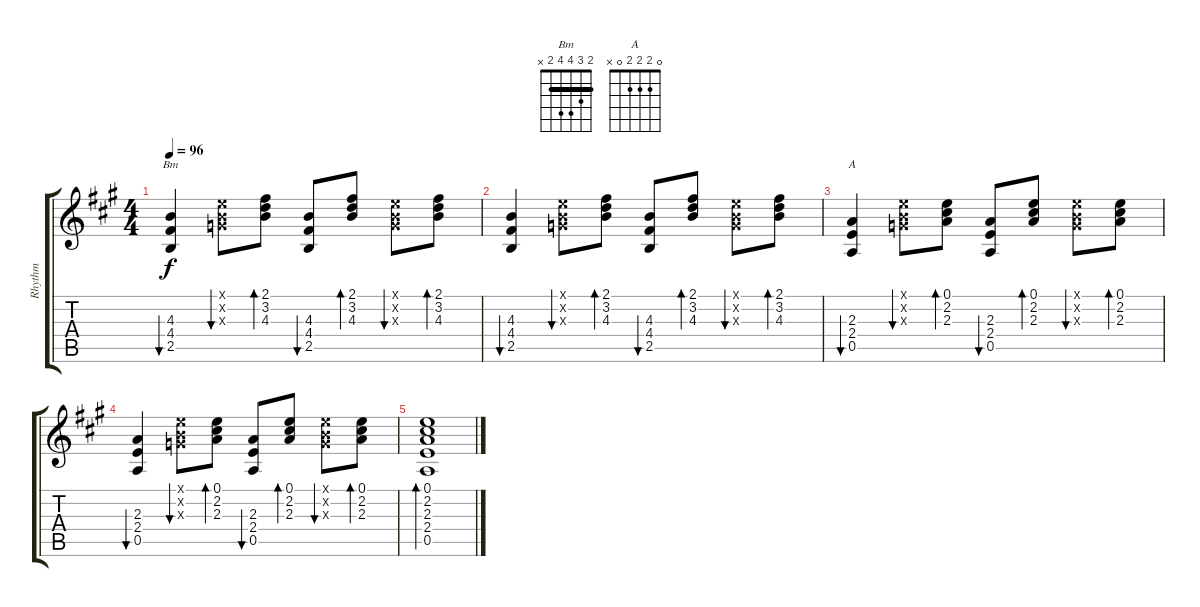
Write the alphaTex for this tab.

\track ("Rhythm" "Rhythm") {instrument acousticguitarnylon}
\staff {score tabs}
\tuning (E4 B3 G3 D3 A2 E2) {hide}
\chord ("Bm" 2 3 4 4 2 x) {barre 2}
\chord ("A" 0 2 2 2 0 x)
\ts (4 4)
\tempo 96
\clef g2
\ks a
(4.3 4.4 2.5).4{bu 60 ch "Bm" dy f} (0.1{x} 0.2{x} 0.3{x}).8{bu 60} (2.1 3.2 4.3).8{bd 60} (4.3 4.4 2.5).8{bu 60} (2.1 3.2 4.3).8{bd 60} (0.1{x} 0.2{x} 0.3{x}).8{bu 60} (2.1 3.2 4.3).8{bd 60} |
(4.3 4.4 2.5).4{bu 60} (0.1{x} 0.2{x} 0.3{x}).8{bu 60} (2.1 3.2 4.3).8{bd 60} (4.3 4.4 2.5).8{bu 60} (2.1 3.2 4.3).8{bd 60} (0.1{x} 0.2{x} 0.3{x}).8{bu 60} (2.1 3.2 4.3).8{bd 60} |
(2.3 2.4 0.5).4{bu 60 ch "A"} (0.1{x} 0.2{x} 0.3{x}).8{bu 60} (0.1 2.2 2.3).8{bd 60} (2.3 2.4 0.5).8{bu 60} (0.1 2.2 2.3).8{bd 60} (0.1{x} 0.2{x} 0.3{x}).8{bu 60} (0.1 2.2 2.3).8{bd 60} |
(2.3 2.4 0.5).4{bu 60} (0.1{x} 0.2{x} 0.3{x}).8{bu 60} (0.1 2.2 2.3).8{bd 60} (2.3 2.4 0.5).8{bu 60} (0.1 2.2 2.3).8{bd 60} (0.1{x} 0.2{x} 0.3{x}).8{bu 60} (0.1 2.2 2.3).8{bd 60} |
(0.1 2.2 2.3 2.4 0.5).1{bd 480}
